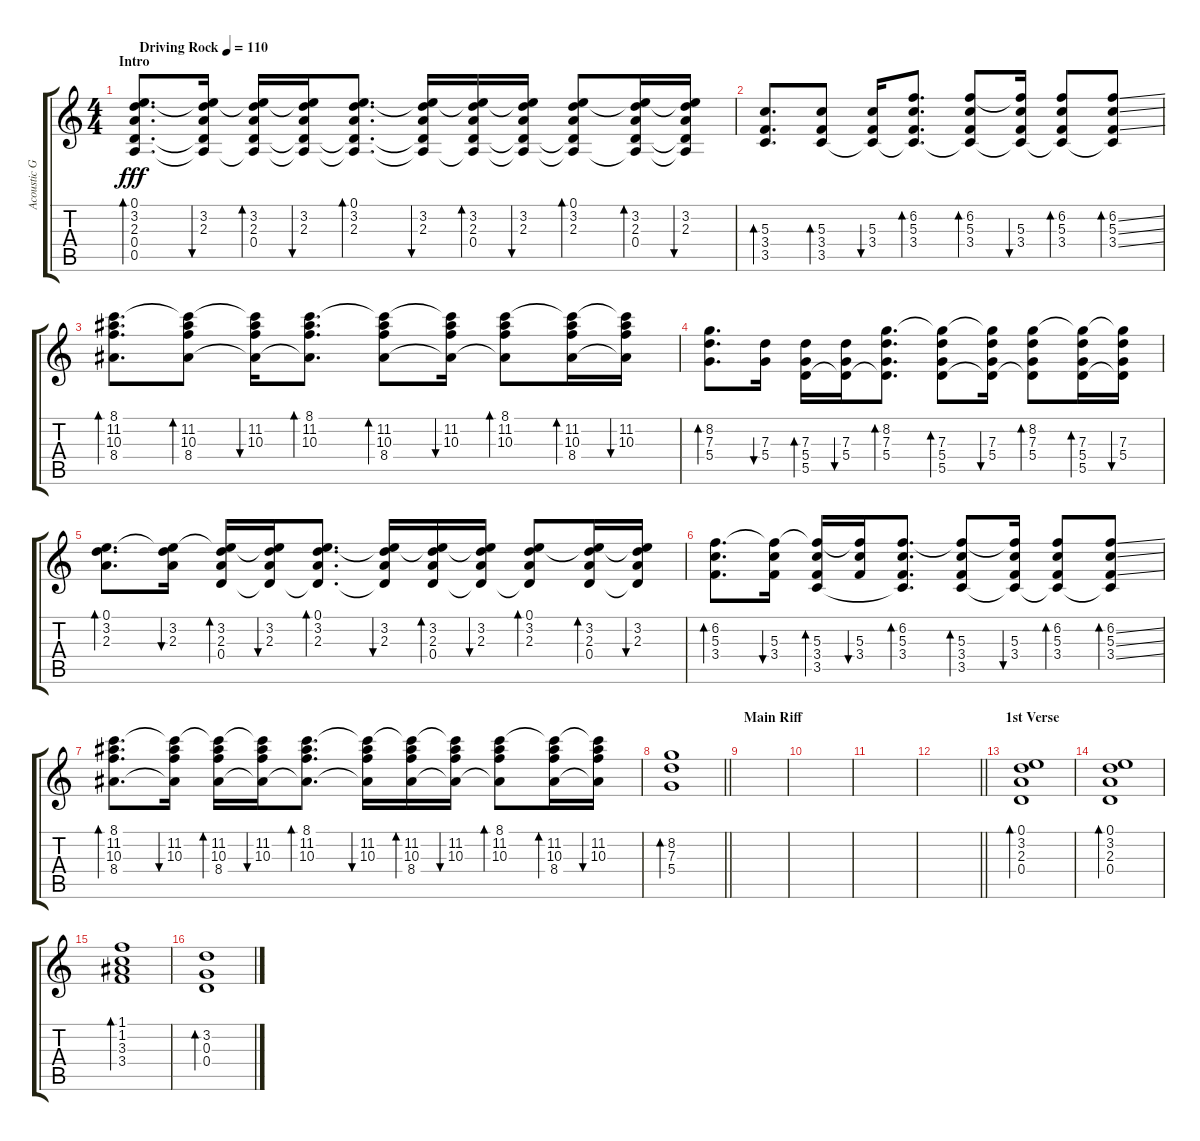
\track ("Acoustic Guitar L" "Acoustic G") {instrument acousticguitarsteel}
\staff {score tabs}
\tuning (E4 B3 G3 D3 A2 E2) {hide}
\ts (4 4)
\section ("" "Intro")
\tempo (110 "Driving Rock")
\clef g2
\ks c
(0.1 3.2 2.3 0.4 0.5).8{d bd 60 dy fff instrument acousticguitarsteel} (0.1{t} 3.2 2.3 0.4{t} 0.5{t}).16{bu 30} (0.1{t} 3.2 2.3 0.4 0.5{t}).16{bd 30} (0.1{t} 3.2 2.3 0.4{t} 0.5{t}).16{bu 30} (0.1 3.2 2.3 0.4{t} 0.5{t}).8{d bd 30} (0.1{t} 3.2 2.3 0.4{t} 0.5{t}).16{bu 30} (0.1{t} 3.2 2.3 0.4 0.5{t}).16{bd 30} (0.1{t} 3.2 2.3 0.4{t} 0.5{t}).16{bu 30} (0.1 3.2 2.3 0.4{t} 0.5{t}).8{bd 30} (0.1{t} 3.2 2.3 0.4 0.5{t}).16{bd 30} (0.1{t} 3.2 2.3 0.4{t} 0.5{t}).16{bu 30} |
(5.3 3.4 3.5).8{d bd 30} (5.3 3.4 3.5).8{bd 30} (5.3 3.4 3.5{t}).16{bu 30} (6.2 5.3 3.4 3.5{t}).8{d bd 30} (6.2 5.3 3.4 3.5{t}).8{bd 30} (6.2{t} 5.3 3.4 3.5{t}).16{bu 30} (6.2 5.3 3.4 3.5{t}).8{bd 30} (6.2{ss} 5.3{ss} 3.4{ss} 3.5{t}).8{bd 30} |
(8.1 11.2 10.3 8.4).8{d bd 30} (8.1{t} 11.2 10.3 8.4).8{bd 30} (8.1{t} 11.2 10.3 8.4{t}).16{bu 30} (8.1 11.2 10.3 8.4{t}).8{d bd 30} (8.1{t} 11.2 10.3 8.4).8{bd 30} (8.1{t} 11.2 10.3 8.4{t}).16{bu 30} (8.1 11.2 10.3 8.4{t}).8{bd 30} (8.1{t} 11.2 10.3 8.4).16{bd 30} (8.1{t} 11.2 10.3 8.4{t}).16{bu 30} |
(8.2 7.3 5.4).8{d bd 30} (7.3 5.4).16{bu 30} (7.3 5.4 5.5).16{bd 30} (7.3 5.4 5.5{t}).16{bu 30} (8.2 7.3 5.4 5.5{t}).8{d bd 30} (8.2{t} 7.3 5.4 5.5).8{bd 30} (8.2{t} 7.3 5.4 5.5{t}).16{bu 30} (8.2 7.3 5.4 5.5{t}).8{bd 30} (8.2{t} 7.3 5.4 5.5).16{bd 30} (8.2{t} 7.3 5.4 5.5{t}).16{bu 30} |
(0.1 3.2 2.3).8{d bd 30} (0.1{t} 3.2 2.3).16{bu 30} (0.1{t} 3.2 2.3 0.4).16{bd 30} (0.1{t} 3.2 2.3 0.4{t}).16{bu 30} (0.1 3.2 2.3 0.4{t}).8{d bd 30} (0.1{t} 3.2 2.3 0.4{t}).16{bu 30} (0.1{t} 3.2 2.3 0.4).16{bd 30} (0.1{t} 3.2 2.3 0.4{t}).16{bu 30} (0.1 3.2 2.3 0.4{t}).8{bd 30} (0.1{t} 3.2 2.3 0.4).16{bd 30} (0.1{t} 3.2 2.3 0.4{t}).16{bu 30} |
(6.2 5.3 3.4).8{d bd 30} (6.2{t} 5.3 3.4).16{bu 30} (6.2{t} 5.3 3.4 3.5).16{bd 30} (6.2{t} 5.3 3.4).16{bu 30} (6.2 5.3 3.4 3.5{t}).8{d bd 30} (6.2{t} 5.3 3.4 3.5).8{bd 30} (6.2{t} 5.3 3.4 3.5{t}).16{bu 30} (6.2 5.3 3.4 3.5{t}).8{bd 30} (6.2{ss} 5.3{ss} 3.4{ss} 3.5{t}).8{bd 30} |
(8.1 11.2 10.3 8.4).8{d bd 30} (8.1{t} 11.2 10.3 8.4{t}).16{bu 30} (8.1{t} 11.2 10.3 8.4).16{bd 30} (8.1{t} 11.2 10.3 8.4{t}).16{bu 30} (8.1 11.2 10.3 8.4{t}).8{d bd 30} (8.1{t} 11.2 10.3 8.4{t}).16{bu 30} (8.1{t} 11.2 10.3 8.4).16{bd 30} (8.1{t} 11.2 10.3 8.4{t}).16{bu 30} (8.1 11.2 10.3 8.4{t}).8{bd 30} (8.1{t} 11.2 10.3 8.4).16{bd 30} (8.1{t} 11.2 10.3 8.4{t}).16{bu 30} |
\barLineRight lightlight
(8.2 7.3 5.4).1{bd 30} |
\section ("" "Main Riff")
|
|
|
\barLineRight lightlight
|
\section ("" "1st Verse")
(0.1 3.2 2.3 0.4).1{bd 60 volume 5} |
(0.1 3.2 2.3 0.4).1{bd 60} |
(1.1 1.2 3.3 3.4).1{bd 60} |
(3.2 0.3 0.4).1{bd 60}
